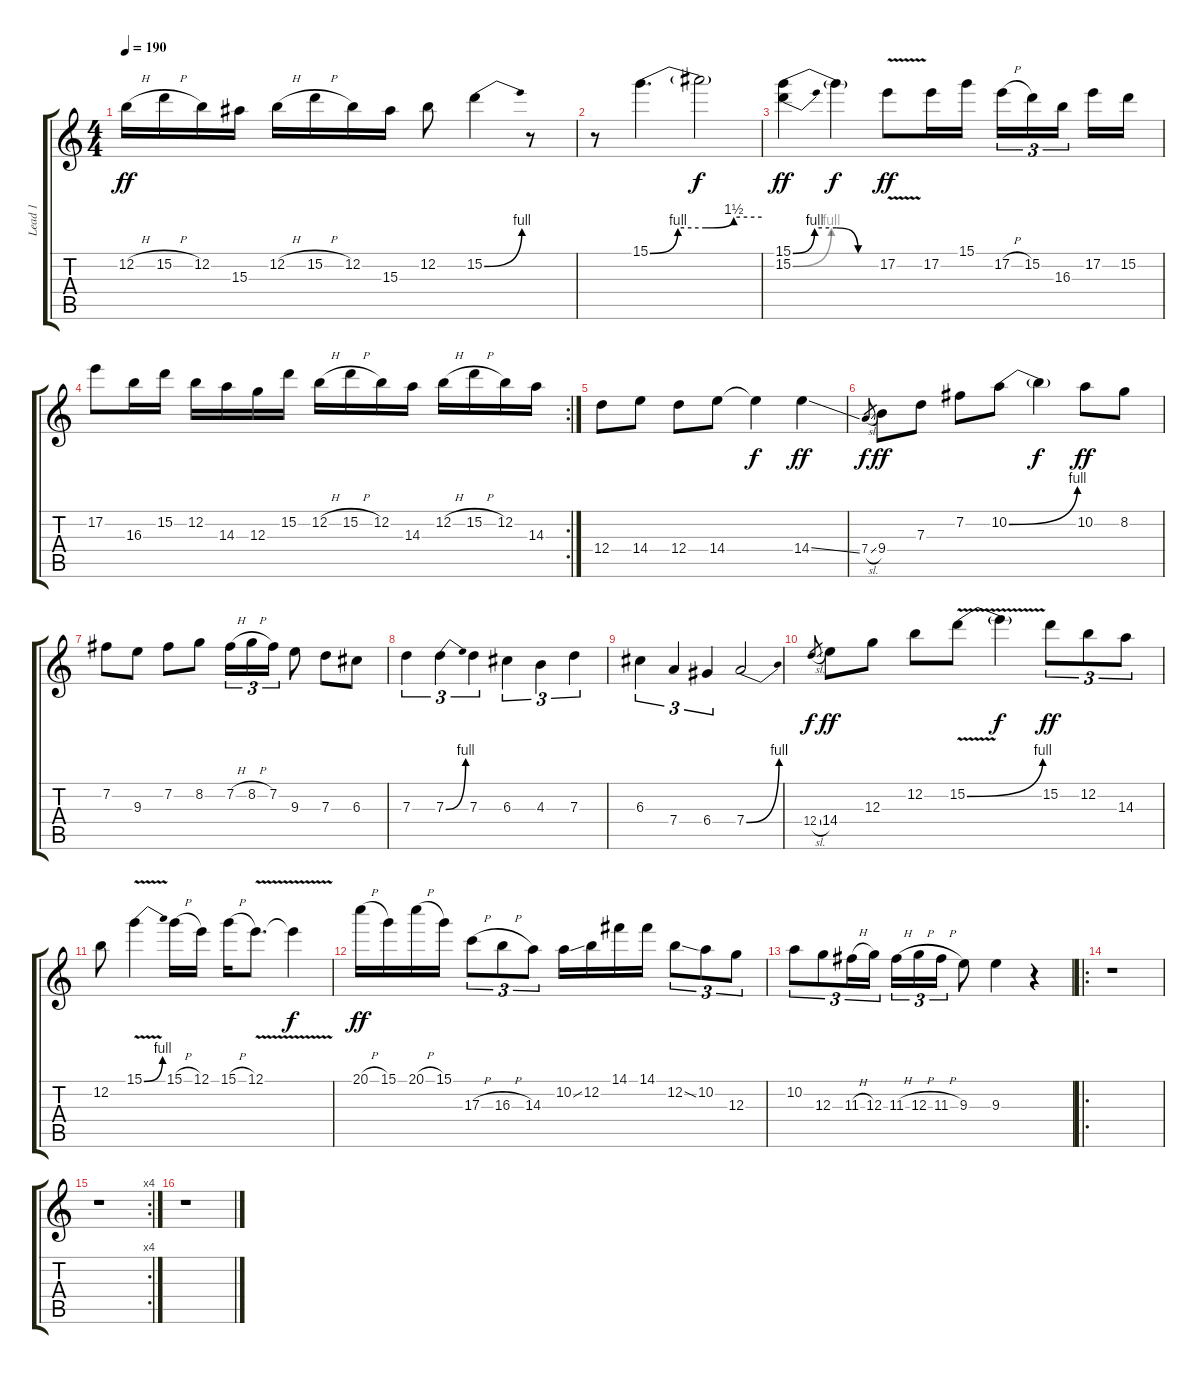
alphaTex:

\track ("Lead 1" "Lead 1") {instrument distortionguitar}
\staff {score tabs}
\tuning (E4 B3 G3 D3 A2 E2) {hide}
\ts (4 4)
\tempo 190
\clef g2
\ks c
12.2{h}.16{dy ff} 15.2{h}.16 12.2.16 15.3.16 12.2{h}.16 15.2{h}.16 12.2.16 15.3.16 12.2.8 15.2{be (bend 0 0 60 4)}.4 r.8 |
r.8 15.1{be (custom 0 0 15 4 30 4 45 6 60 6)}.4{d} 15.1{t}.2{dy f} |
(15.1{be (custom 0 0 15 4 30 4 45 0 60 0)} 15.2{be (bend 0 0 60 4)}).4{dy ff} 15.1{t}.4{dy f} 17.2{v}.8{dy ff} 17.2.16 15.1.16 17.2{h}.16{tu (3 2)} 15.2.16{tu (3 2)} 16.3.16{tu (3 2) beam splitsecondary} 17.2.16 15.2.16 |
\rc 2
17.2.8 16.3.16 15.2.16 12.2.16 14.3.16 12.3.16 15.2.16 12.2{h}.16 15.2{h}.16 12.2.16 14.3.16 12.2{h}.16 15.2{h}.16 12.2.16 14.3.16 |
12.4.8 14.4.8 12.4.8 14.4.8 14.4{t}.4{dy f} 14.4{ss}.4{dy ff} |
7.4{sl}.8{gr dy f} 9.4.8{dy ff} 7.3.8 7.2.8 10.2{be (bend 0 0 60 4)}.8 10.2{t}.4{dy f} 10.2.8{dy ff} 8.2.8 |
7.2.8 9.3.8 7.2.8 8.2.8 7.2{h}.16{tu (3 2)} 8.2{h}.16{tu (3 2)} 7.2.16{tu (3 2)} 9.3.8 7.3.8 6.3.8 |
7.3.4{tu (3 2)} 7.3{be (bend 0 0 60 4)}.4{tu (3 2)} 7.3.4{tu (3 2)} 6.3.4{tu (3 2)} 4.3.4{tu (3 2)} 7.3.4{tu (3 2)} |
6.3.4{tu (3 2)} 7.4.4{tu (3 2)} 6.4.4{tu (3 2)} 7.4{be (bend 0 0 60 4)}.2 |
12.4{sl}.8{gr dy f} 14.4.8{dy ff} 12.3.8 12.2.8 15.2{be (bend 0 0 60 4) v}.8 15.2{t}.4{dy f} 15.2.8{tu (3 2) dy ff} 12.2.8{tu (3 2)} 14.3.8{tu (3 2)} |
12.2.8 15.1{be (bend 0 0 60 4) v}.4 15.1{h}.16 12.1.16 15.1{h}.16 12.1{v}.8{d} 12.1{t}.4{dy f} |
20.1{h}.16{dy ff} 15.1.16 20.1{h}.16 15.1.16 17.3{h}.8{tu (3 2)} 16.3{h}.8{tu (3 2)} 14.3.8{tu (3 2)} 10.2{ss}.16 12.2.16 14.1.16 14.1.16 12.2{ss}.8{tu (3 2)} 10.2.8{tu (3 2)} 12.3.8{tu (3 2)} |
10.2.8{tu (3 2)} 12.3.8{tu (3 2)} 11.3{h}.16{tu (3 2)} 12.3.16{tu (3 2)} 11.3{h}.16{tu (3 2)} 12.3{h}.16{tu (3 2)} 11.3{h}.16{tu (3 2)} 9.3.8 9.3.4 r.4 |
\ro
r.1 |
\rc 4
r.1 |
r.1
